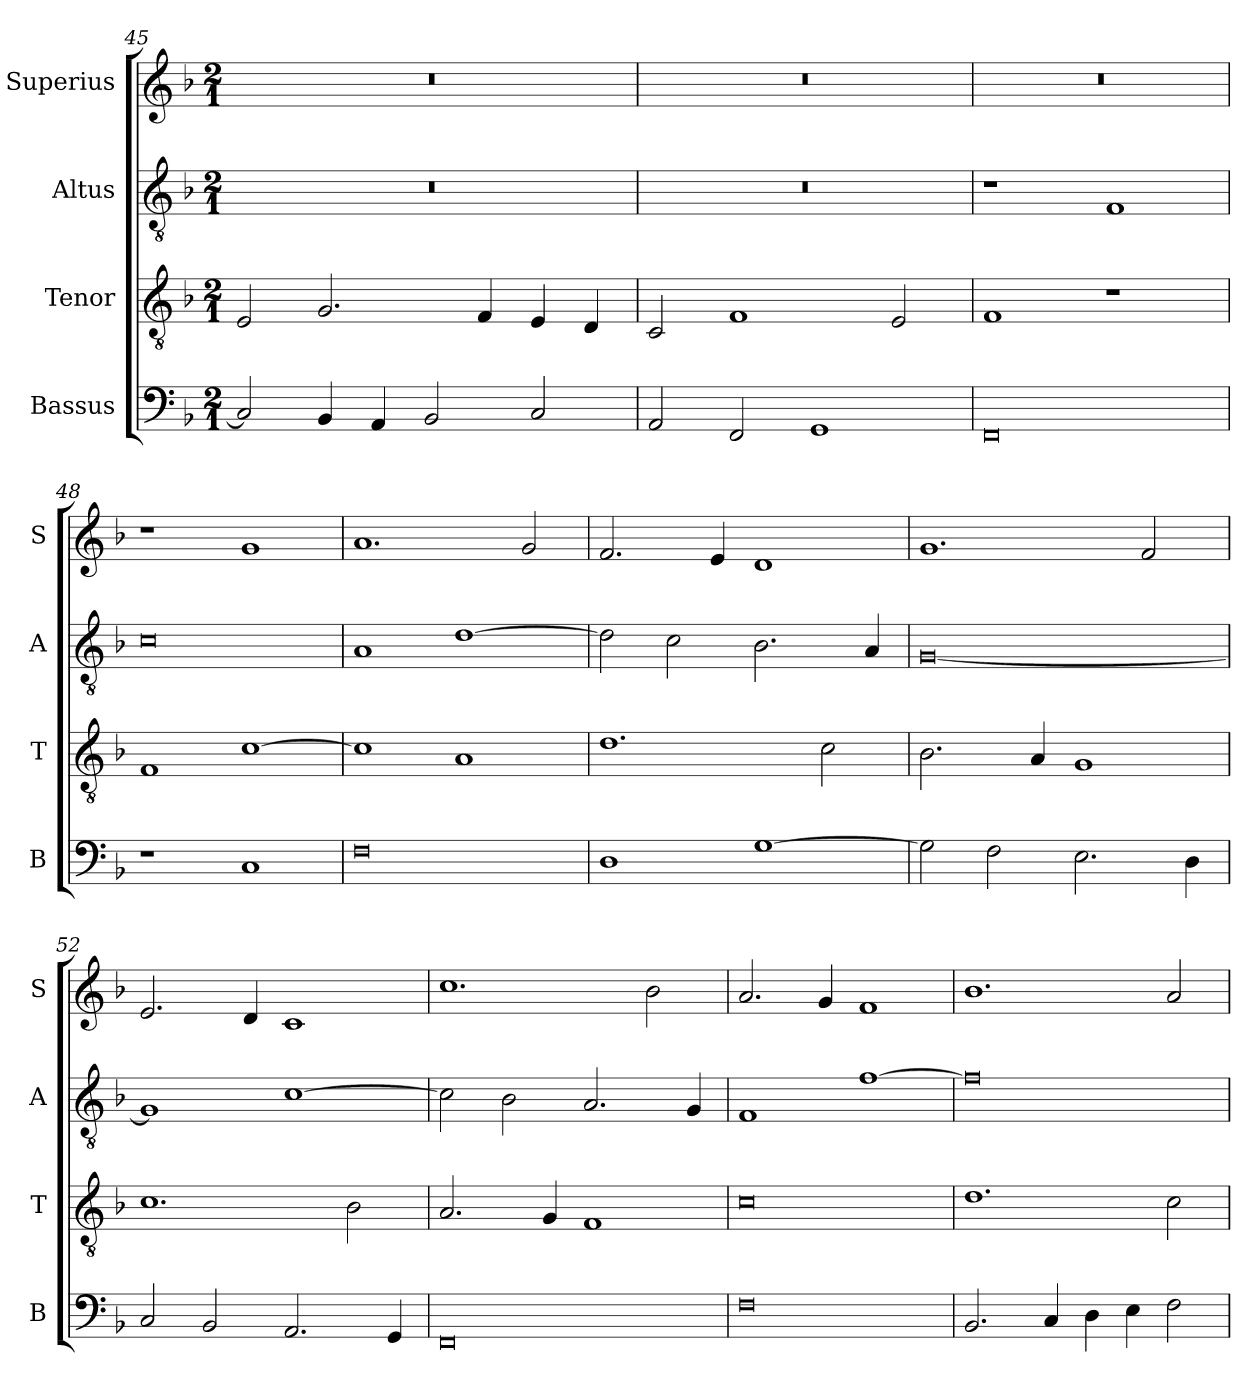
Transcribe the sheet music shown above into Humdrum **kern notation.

**kern	**kern	**kern	**kern
*part4	*part3	*part2	*part1
*staff4	*staff3	*staff2	*staff1
*I"Bassus	*I"Tenor	*I"Altus	*I"Superius
*I'B	*I'T	*I'A	*I'S
*clefF4	*clefGv2	*clefGv2	*clefG2
*k[b-]	*k[b-]	*k[b-]	*k[b-]
*F:	*F:	*F:	*F:
*M2/1	*M2/1	*M2/1	*M2/1
=45	=45	=45	=45
2C]	2E	0r	0r
4BB-	2.G	.	.
4AA	.	.	.
2BB-	.	.	.
.	4F	.	.
2C	4E	.	.
.	4D	.	.
=46	=46	=46	=46
2AA	2C	0r	0r
2FF	1F	.	.
1GG	.	.	.
.	2E	.	.
=47	=47	=47	=47
0FF	1F	1r	0r
.	1r	1F	.
=48	=48	=48	=48
1r	1F	0c	1r
1C	[1c	.	1g
=49	=49	=49	=49
0F	1c]	1A	1.a
.	1A	[1d	.
.	.	.	2g
=50	=50	=50	=50
1D	1.d	2d]	2.f
.	.	2c	.
.	.	.	4e
[1G	.	2.B-	1d
.	2c	.	.
.	.	4A	.
=51	=51	=51	=51
2G]	2.B-	[0G	1.g
2F	.	.	.
.	4A	.	.
2.E	1G	.	.
.	.	.	2f
4D	.	.	.
=52	=52	=52	=52
2C	1.c	1G]	2.e
2BB-	.	.	.
.	.	.	4d
2.AA	.	[1c	1c
.	2B-	.	.
4GG	.	.	.
=53	=53	=53	=53
0FF	2.A	2c]	1.cc
.	.	2B-	.
.	4G	.	.
.	1F	2.A	.
.	.	.	2b-
.	.	4G	.
=54	=54	=54	=54
0F	0c	1F	2.a
.	.	.	4g
.	.	[1f	1f
=55	=55	=55	=55
2.BB-	1.d	0f]	1.b-
4C	.	.	.
4D	.	.	.
4E	.	.	.
2F	2c	.	2a
=	=	=	=
*-	*-	*-	*-
